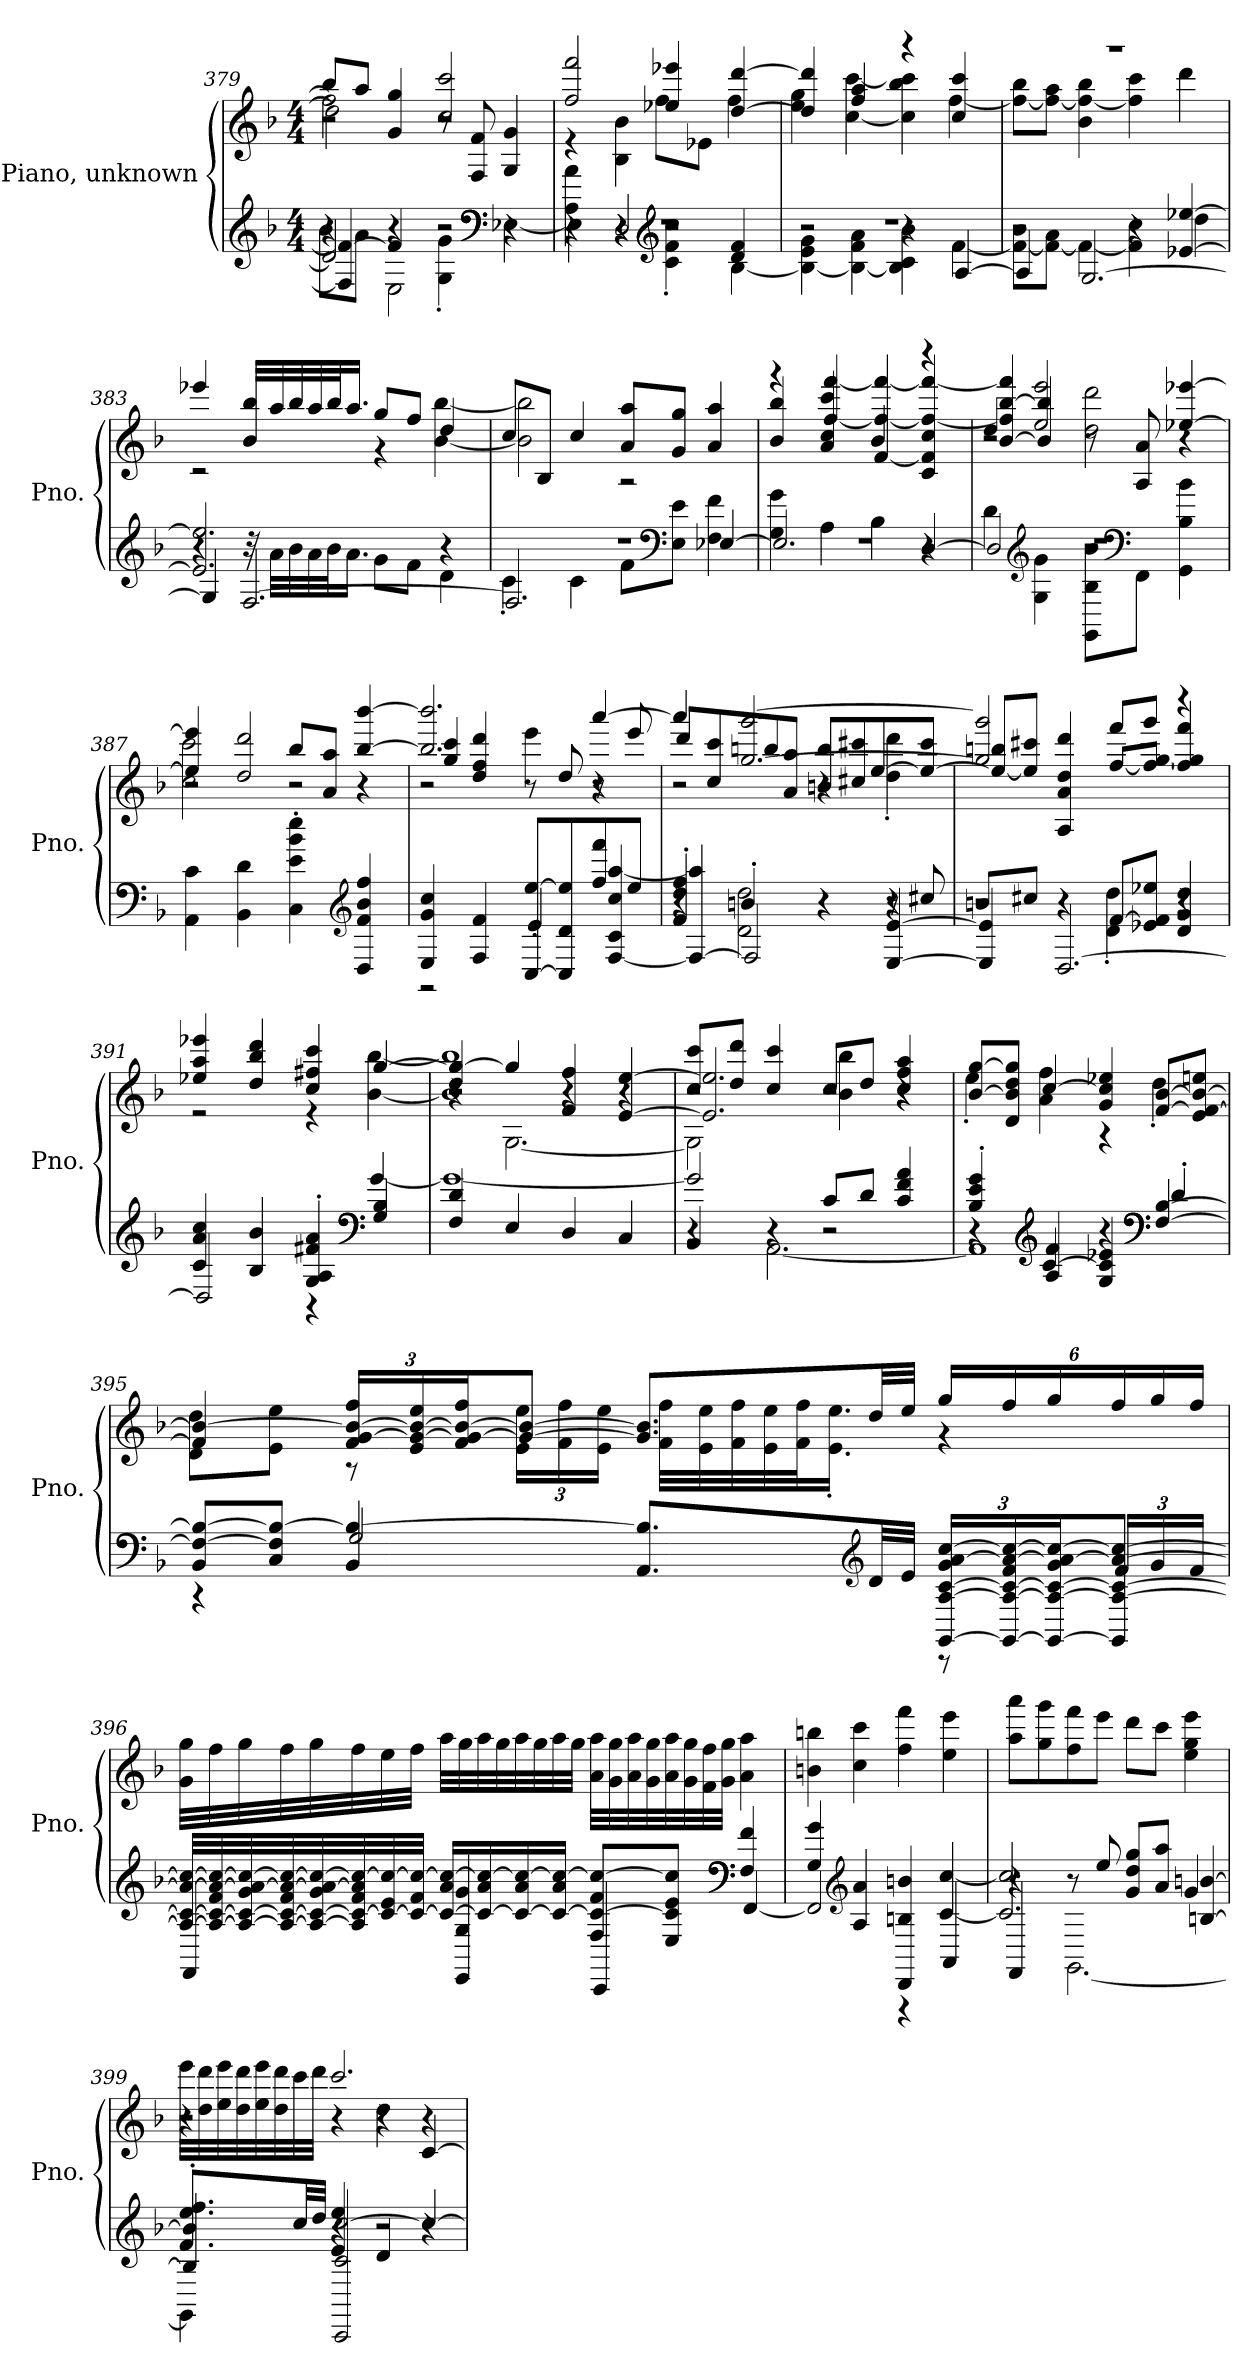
**kern	**kern
*part1	*part1
*staff2	*staff1
*I"Piano, unknown	*
*I'Pno.	*
*clefG2	*clefG2
*k[b-]	*k[b-]
*M4/4	*M4/4
=379	=379
*^	*^
*	*^	*	*^
*	*	*^	*	*	*^
2d/]	8b-\L	4F/] 4f/_	4r	2r	2ff\]	8bb-/L	2dd\]
.	8a\J	.	.	.	.	8aa/J	.
.	4r	4f/]	2E\	.	.	4g/ 4gg/	.
2r	4G\' 4g\'	2r	.	2cc/ 2ccc/	2r	8r	2r
.	.	.	.	.	.	8F/ 8f/	.
*clefF4	*	*	*	*	*	*	*
.	4r	.	[4E-X\	.	.	4G/ 4g/	.
*	*	*	*	*	*v	*v	*v
!!LO:LB:g=z
=380	=380	=380	=380	=380	=380
1r	4A\ 4a\	4r	4E-\]	2ff/ 2fff/	4r
.	4r	2D/	4r	.	4B-\ 4b-\
*clefG2	*	*	*	*	*
.	4c\' 4f\' 4cc\'	.	2r	4ee-X/ 4eee-X/	8ff\L
.	.	.	.	.	8e-X\J
.	[4B-\	4d/ 4f/	.	[4dd/ [4ddd/	4ff\
*	*	*v	*v	*	*
=381	=381	=381	=381	=381
1r	4B-\_ 4e\ 4g\	2r	4dd/] 4ddd/]	4ee\ 4gg\
.	4B-\_ 4f\ 4a\	.	4ff/ 4aa/	[4cc\ [4ccc\
.	4B-\] 4c\ 4b-\	4r	4r	4cc\] 4bb-\ 4ccc\]
.	[4f\	[4A/	4cc/ 4ccc/	[4ff\
=382	=382	=382	=382	=382
2r	8f\_ 8b-\L	4A/]	1r	8ff\_ 8bb-\L
.	8f\_ 8a\J	.	.	8ff\_ 8aa\J
.	4f\_	[2.G/	.	4b-\ 4ff\_ 4bb-\
4r	4f\] 4cc\	.	.	4ff\] 4ccc\
[4e-X/ [4ee-X/	4dd\	.	.	4ddd\
=383	=383	=383	=383	=383
2.e-/] 2.ee-/]	4r	4G/]	4eee-X/	2r
.	32r	[2.F/	32b-/ 32bb-/LLL	.
.	32a\LLL	.	32aa/	.
.	32b-\	.	32bb-/	.
.	32a\	.	32aa/	.
.	32b-\J	.	32bb-/J	.
.	16.a\JJ	.	16.aa/JJ	.
.	8g\L	.	8gg/L	4r
.	8f\J	.	8ff/J	.
4r	4d\	.	4dd/	[4b-\ [4bb-\
!!LO:LB:g=z	!!
=384	=384	=384	=384	=384
1r	4c'\	2.F/]	8cc/L	2b-\] 2bb-\]
.	.	.	8B-/J	.
.	4c\	.	4cc/	.
.	8f\L	.	8a/ 8aa/L	2r
*clefF4	*	*	*	*
.	8E\ 8e\J	.	8g/ 8gg/J	.
.	4F\ 4f\	[4E-X/	4a/ 4aa/	.
=385	=385	=385	=385	=385
1r	4G\ 4g\	2.E-/]	4r	4b-/ 4bb-/
.	4A\	.	4a/ 4cc/ 4ccc/	[4ff/ [4fff/
.	4B-\	.	4b-/	[4f/ 4ff/_ 4fff/_
.	4r	[4D/	4r	4c/ 4f/] 4cc/ 4ff/_ 4fff/_
=386	=386	=386	=386	=386
*	*	*	*	*^
1r	4d\	2D/]	4dd/	2r	[4b-/ 4ff/] [4bb-/ 4fff/]
*clefG2	*	*	*	*	*
.	4G\ 4g\	.	2ee/ 2eee/	.	4b-/] 4bb-/]
.	8GG\ 8B-\ 8b-\L	2r	.	2dd\ 2ddd\	8r
*clefF4	*	*	*	*	*
.	8FF\J	.	.	.	8A/ 8a/
.	4GG\ 4B-\ 4b-\	.	[4ee-X/ [4eee-X/	.	4r
*v	*v	*v	*	*	*
=387	=387	=387	=387
4AA\ 4c\	4ee-/] 4eee-/]	2cc\ 2ccc\	2r
4BB-\ 4d\	2dd/ 2ddd/	.	.
4C\' 4e\' 4b-\' 4ee\'	.	2r	8bb-/L
.	.	.	8a/ 8aa/J
*clefG2	*	*	*
4D/ 4f/ 4b-/ 4ff/	[4bb-/ [4bbb-/	.	4r
!!LO:PB:g=z	!!	!!
=388	=388	=388	=388
*^	*	*	*
4E/ 4g/ 4cc/	2r	2.bb-/] 2.bbb-/]	2r	4gg/ 4ccc/
4F/ 4f/	.	.	.	4dd/ 4ff/ 4ddd/
[8C/ [8ee/L	4e'/	.	4eee\	8r
8C/] 8d/ 8ee/]	.	.	.	8dd/
8ff/ 8fff/	[4F/ 4c/ 4cc/ [4aa/	[4aaa/	4r	8r
8ee/J	.	.	.	8eee/
=389	=389	=389	=389	=389
*	*^	*	*	*
4f/' 4dd/' 4ff/'	4r	4F/_ 4aa/]	4aaa/]	2r	8ddd/L
.	.	.	.	.	8cc/ 8ccc/
4bn'/	2d\ 2dd\	2F/]	[2.gg/ [2.ggg/	.	8bbn/
.	.	.	.	.	8a/ 8aa/J
4r	.	.	.	4r	8bn/ 8bb/L
.	.	.	.	.	8cc#X/ 8ccc#X/
8r	4r	[4E/ [4e/	.	4dd\' 4ddd\'	[8ee/
8cc#X/	.	.	.	.	8ee/_ 8ccc#/J
*	*	*	*	*v	*v
=390	=390	=390	=390	=390
8bn/L	2r	4E/] 4e/]	2gg/] 2ggg/]	8ee/_ 8bbn/L
8cc#X/J	.	.	.	8ee/] 8ccc#X/J
4r	.	[2.D/	.	4A/ 4a/ 4dd/ 4ddd/
[8f/L	4d\' 4dd\'	.	8fff/L	[8ff/L
8e-X/ 8f/] 8ee-X/J	.	.	8ggg/J	8ff/] [8gg/J
4d/ 4g/ 4dd/	4r	.	4r	4ff/ 4gg/] 4fff/
*	*v	*v	*	*
!!LO:LB:g=z	!!
=391	=391	=391	=391
4c/ 4a/ 4cc/	2D/]	4ee-X/ 4aa/ 4eee-X/	2r
4B-/ 4b-/	.	4dd/ 4bb-/ 4ddd/	.
4G/' 4A/' 4f#X/' 4a/'	4r	4cc/ 4ff#X/ 4ccc/	4r
*clefF4	*	*	*
4G/ 4B-/	[4g/	[4gg/	[4b-\ [4bb-\
=392	=392	=392	=392
*	*	*^	*^
4F/ 4d/	1g_	4dd/ 4gg/_	1b-] 1bb-]	2r	4r
4E/	.	4gg/]	.	.	[2.G\
4D/	.	4f/ 4ff/	.	4r	.
4C/	.	4r	.	[4e/ [4ee/	.
=393	=393	=393	=393	=393	=393
*	*^	*	*	*	*
4BB-/	4r	2g/]	8cc/ 8ccc/L	2r	2.e/] 2.ee/]	2G\]
.	.	.	8dd/ 8ddd/J	.	.	.
4r	[2.AA\	.	4cc/ 4ccc/	.	.	.
8c/L	.	2r	8cc/L	4b-\ 4bb-\	.	2r
8d/J	.	.	8dd/J	.	.	.
4c/ 4f/ 4a/	.	.	4cc/ 4ff/ 4aa/	4r	4r	.
*	*	*	*	*v	*v	*v
=394	=394	=394	=394	=394
4B-/' 4e/' 4g/'	1AA]	4r	[8b-/ [8gg/L	4ee'\
.	.	.	8d/ 8b-/] 8dd/ 8gg/]J	.
*clefG2	*	*	*	*
[4c/	.	4A/ 4f/	[4cc/	4a\ 4ff\
4G/ 4c/] 4e-X/	.	4r	4g/ 4cc/] 4ee-X/	4r
*clefF4	*	*	*	*
[4F/ [4B-/	.	4d'/	[8f/ [8b-/L	4dd'\
.	.	.	8e/ 8f/_ 8b-/_ 8een/J	.
*	*v	*v	*	*
!!LO:LB:g=z	!!
=395	=395	=395	=395
8BB-/ 8F/_ 8B-/_L	4r	4f/] 4b-/_	8d\ 8dd\L
8C/ 8F/] 8B-/_J	.	.	8e\ 8ee\J
*	*	*Xbrackettup	*
4BB-/ 4B-/_	2G/	24f/ [24g/ 24b-/_ 24ff/LL	8r
.	.	24e/ 24g/_ 24b-/_ 24ee/	.
.	.	24f/ 24g/_ 24b-/_ 24ff/J	.
.	.	8g/_ 8b-/_J	24e\ 24ee\LL
.	.	.	24f\ 24ff\
.	.	.	24e\ 24ee\JJ
8.AA/ 8.B-/]L	.	8.g/] 8.b-/]L	32f\ 32ff\LLL
.	.	.	32e\ 32ee\
.	.	.	32f\ 32ff\
.	.	.	32e\ 32ee\
.	.	.	32f\ 32ff\J
.	.	.	16.e\' 16.ee\'JJ
*clefG2	*	*	*
32d/LL	.	32dd/LL	.
32e/JJJ	.	32ee/JJJ	.
*Xbrackettup	*	*	*
[24GG/ [24A/ [24c/ 24g/ [24a/ [24cc/LL	8r	24gg/LL	4r
24GG/_ 24A/_ 24c/_ 24f/ 24a/_ 24cc/_	.	24ff/	.
24GG/_ 24A/_ 24c/_ 24g/ 24a/_ 24cc/_J	.	24gg/	.
8GG/] 8A/_ 8c/_ 8a/_ 8cc/_J	24f/LL	24ff/	.
.	24g/	24gg/	.
.	24f/JJ	24ff/JJ	.
*	*	*v	*v
!!LO:LB:g=z
=396	=396	=396
32A/_ 32c/_ 32a/_ 32cc/_LLL	4FF/	32g\ 32gg\LLL
32A/_ 32c/_ 32f/ 32a/_ 32cc/_	.	32ff\
32A/_ 32c/_ 32g/ 32a/_ 32cc/_	.	32gg\
32A/_ 32c/_ 32f/ 32a/_ 32cc/_	.	32ff\
32A/_ 32c/_ 32g/ 32a/_ 32cc/_	.	32gg\
32A/] 32c/_ 32f/ 32a/] 32cc/_	.	32ff\
32c/_ 32e/ 32cc/_	.	32ee\
32c/_ 32f/ 32cc/_JJJ	.	32ff\JJJ
16c/_ 16a/ 16cc/_LL	4EE/ 4G/ 4g/	32aa\LLL
.	.	32gg\
16c/_ 16a/ 16cc/_	.	32aa\
.	.	32gg\
16c/_ 16a/ 16cc/_	.	32aa\
.	.	32gg\
16c/_ 16a/ 16cc/_JJ	.	32aa\
.	.	32gg\JJJ
8F/ 8c/_ 8f/ 8cc/_L	4CC/	32a\ 32aa\LLL
.	.	32g\ 32gg\
.	.	32a\ 32aa\
.	.	32g\ 32gg\
8E/ 8c/] 8e/ 8cc/]J	.	32a\ 32aa\
.	.	32g\ 32gg\
.	.	32f\ 32ff\
.	.	32g\ 32gg\JJJ
*clefF4	*	*
4F/ 4f/	[4FF/	4a\ 4aa\
=397	=397	=397
4G/ 4g/	2FF/]	4bn\ 4bbn\
*clefG2	*	*
4A/ 4a/	.	4cc\ 4ccc\
4DD/ 4Bn/ 4bn/	4r	4ff\ 4fff\
4AA/	[4c/ [4cc/	4ee\ 4eee\
!!LO:LB:g=z
=398	=398	=398
*	*^	*
4FF/	4r	2.c/] 2.cc/]	8aa\ 8aaa\L
.	.	.	8gg\ 8ggg\
8r	[2.GG\	.	8ff\ 8fff\
8ee/	.	.	8eee\J
8g/ 8dd/ 8gg/L	.	.	8ddd\L
8a/ 8aa/J	.	.	8ccc\J
4g/	.	[4Bn/ [4bn/	4ee\ 4gg\ 4eee\
=399	=399	=399	=399
*	*	*	*^
*	*	*	*	*^
8.f/' 8.ee/' 8.ff/'L	4GG\]	4B/] 4b/]	4r	32eee\LLL	2r
.	.	.	.	32dd\ 32ddd\	.
.	.	.	.	32ee\ 32eee\	.
.	.	.	.	32dd\ 32ddd\	.
.	.	.	.	32ee\ 32eee\	.
.	.	.	.	32dd\ 32ddd\	.
32cc/LL	.	.	.	32ccc\	.
32dd/JJJ	.	.	.	32ddd\JJJ	.
4e/ 4ee/	4r	2CC/ 2c/ [2cc/	2.ccc/	4r	.
4d/	2r	.	.	4dd\	4r
4r	.	4cc/_	.	4r	[4c/
*v	*v	*v	*	*	*
*	*v	*v	*v
=	=
*-	*-
